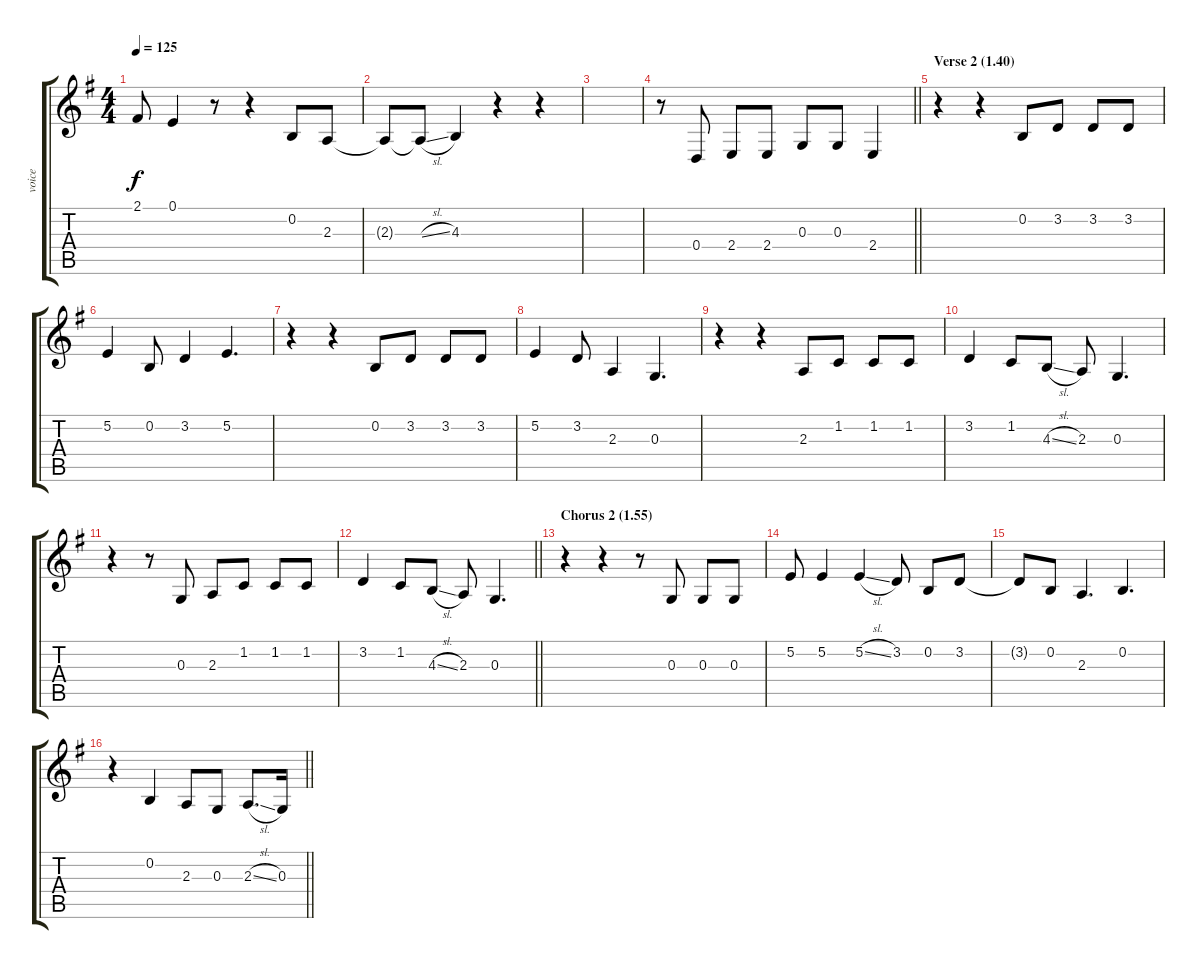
\track ("voice" "voice") {instrument clarinet}
\staff {score tabs}
\tuning (E4 B3 G3 D3 A2 E2) {hide}
\ts (4 4)
\tempo 125
\clef g2
\ks g
2.1.8{dy f} 0.1.4 r.8 r.4 0.2.8 2.3.8 |
2.3{t}.8 2.3{sl t}.8 4.3.4 r.4 r.4 |
|
\barLineRight lightlight
r.8 0.4.8 2.4.8 2.4.8 0.3.8 0.3.8 2.4.4 |
\section ("" "Verse 2 (1.40)")
r.4 r.4 0.2.8 3.2.8 3.2.8 3.2.8 |
5.2.4 0.2.8 3.2.4 5.2.4{d} |
r.4 r.4 0.2.8 3.2.8 3.2.8 3.2.8 |
5.2.4 3.2.8 2.3.4 0.3.4{d} |
r.4 r.4 2.3.8 1.2.8 1.2.8 1.2.8 |
3.2.4 1.2.8 4.3{sl}.8 2.3.8 0.3.4{d} |
r.4 r.8 0.3.8 2.3.8 1.2.8 1.2.8 1.2.8 |
\barLineRight lightlight
3.2.4 1.2.8 4.3{sl}.8 2.3.8 0.3.4{d} |
\section ("" "Chorus 2 (1.55)")
r.4 r.4 r.8 0.3.8 0.3.8 0.3.8 |
5.2.8 5.2.4 5.2{sl}.4 3.2.8 0.2.8 3.2.8 |
3.2{t}.8 0.2.8 2.3.4{d} 0.2.4{d} |
\barLineRight lightlight
r.4 0.2.4 2.3.8 0.3.8 2.3{sl}.8{d} 0.3.16
